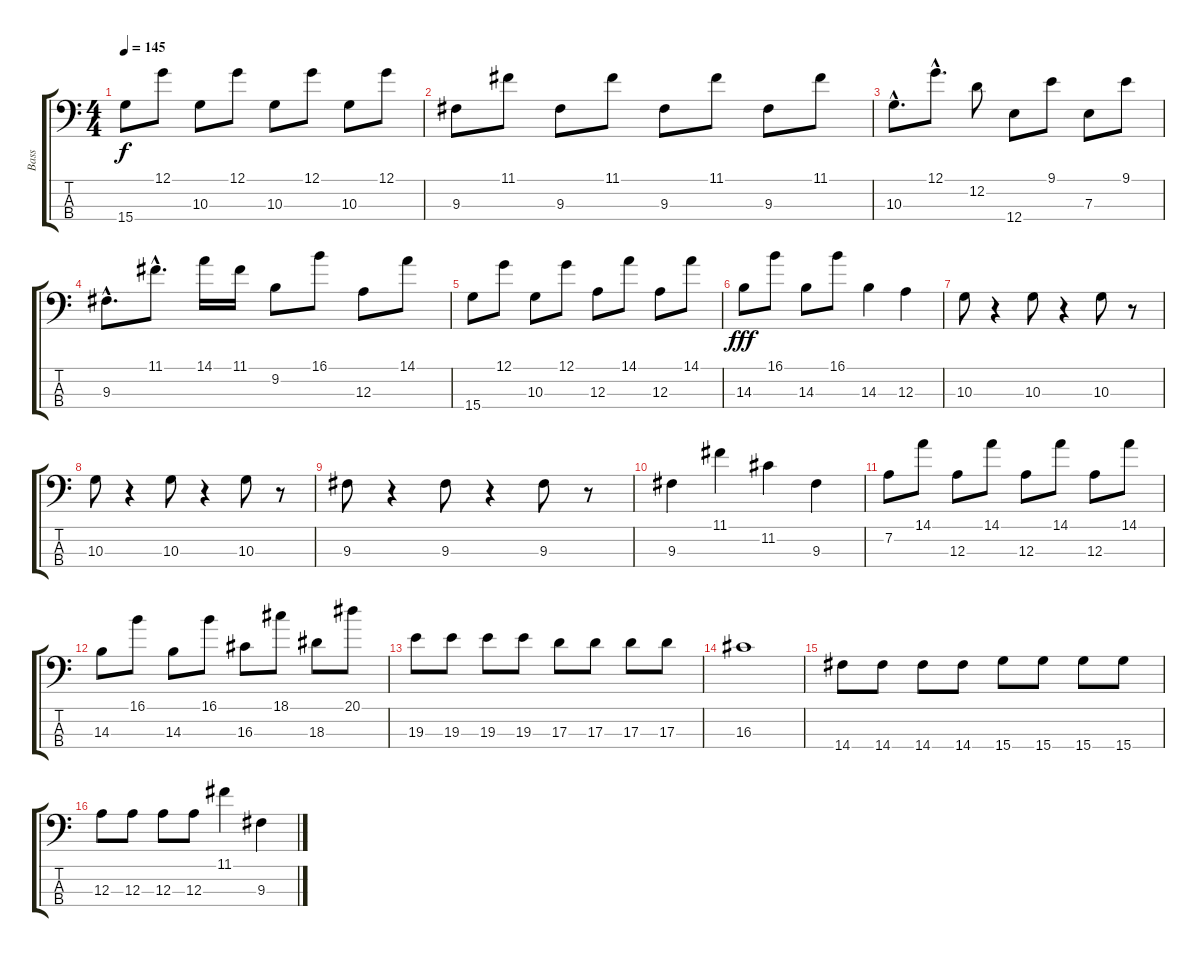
\track ("Bass" "Bass") {instrument electricbassfinger}
\staff {score tabs}
\tuning (G2 D2 A1 E1) {hide}
\ts (4 4)
\tempo 145
\clef f4
\ks c
15.4.8{dy f} 12.1.8 10.3.8 12.1.8 10.3.8 12.1.8 10.3.8 12.1.8 |
9.3.8 11.1.8 9.3.8 11.1.8 9.3.8 11.1.8 9.3.8 11.1.8 |
10.3{hac}.8{d} 12.1{hac}.8{d} 12.2.8 12.4.8 9.1.8 7.3.8 9.1.8 |
9.3{hac}.8{d} 11.1{hac}.8{d} 14.1.16 11.1.16 9.2.8 16.1.8 12.3.8 14.1.8 |
15.4.8 12.1.8 10.3.8 12.1.8 12.3.8 14.1.8 12.3.8 14.1.8 |
14.3.8{dy fff} 16.1.8 14.3.8 16.1.8 14.3.4 12.3.4 |
10.3.8 r.4 10.3.8 r.4 10.3.8 r.8 |
10.3.8 r.4 10.3.8 r.4 10.3.8 r.8 |
9.3.8 r.4 9.3.8 r.4 9.3.8 r.8 |
9.3.4 11.1.4 11.2.4 9.3.4 |
7.2.8 14.1.8 12.3.8 14.1.8 12.3.8 14.1.8 12.3.8 14.1.8 |
14.3.8 16.1.8 14.3.8 16.1.8 16.3.8 18.1.8 18.3.8 20.1.8 |
19.3.8 19.3.8 19.3.8 19.3.8 17.3.8 17.3.8 17.3.8 17.3.8 |
16.3.1 |
14.4.8 14.4.8 14.4.8 14.4.8 15.4.8 15.4.8 15.4.8 15.4.8 |
12.3.8 12.3.8 12.3.8 12.3.8 11.1.4 9.3.4
